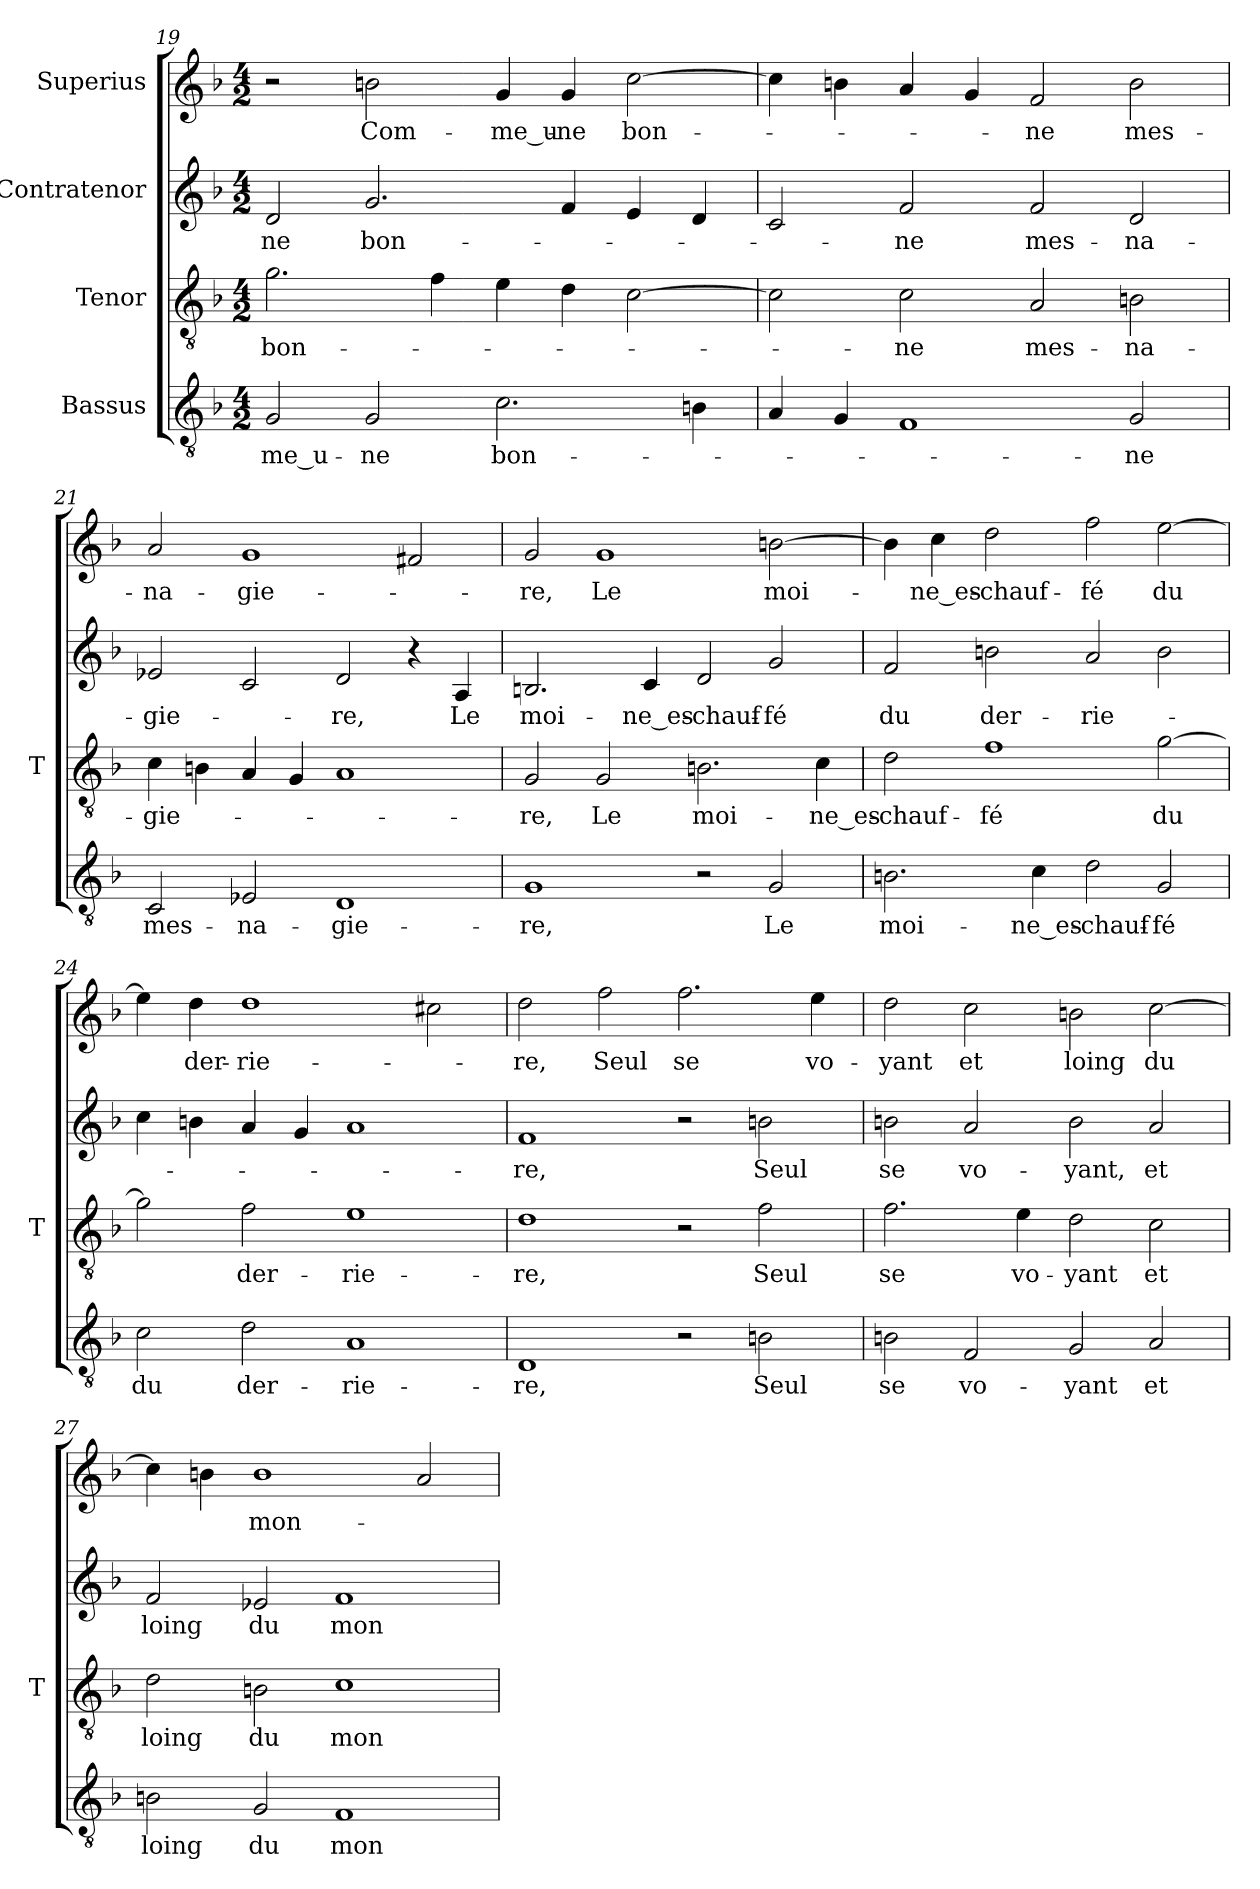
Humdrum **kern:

**kern	**text	**kern	**text	**kern	**text	**kern	**text
*part4	*part4	*part3	*part3	*part2	*part2	*part1	*part1
*staff4	*staff4	*staff3	*staff3	*staff2	*staff2	*staff1	*staff1
*I"Bassus	*	*I"Tenor	*	*I"Contratenor	*	*I"Superius	*
*	*	*I'T	*	*	*	*	*
*clefGv2	*	*clefGv2	*	*clefG2	*	*clefG2	*
*k[b-]	*	*k[b-]	*	*k[b-]	*	*k[b-]	*
*M4/2	*	*M4/2	*	*M4/2	*	*M4/2	*
=19	=19	=19	=19	=19	=19	=19	=19
2G	me_u-	2.g	bon-	2d	-ne	2r	.
2G	-ne	.	.	2.g	bon-	2b	Com-
.	.	4f	.	.	.	.	.
2.c	bon-	4e	.	.	.	4g	me_u-
.	.	4d	.	4f	.	4g	-ne
.	.	[2c	.	4e	.	[2cc	bon-
4B	.	.	.	4d	.	.	.
=20	=20	=20	=20	=20	=20	=20	=20
4A	.	2c]	.	2c	.	4cc]	.
4G	.	.	.	.	.	4b	.
1F	.	2c	-ne	2f	-ne	4a	.
.	.	.	.	.	.	4g	.
.	.	2A	mes-	2f	mes-	2f	-ne
2G	-ne	2Bn	na-	2d	na-	2b	mes-
=21	=21	=21	=21	=21	=21	=21	=21
2C	mes-	4c	gie-	2e-X	gie-	2a	na-
.	.	4Bn	.	.	.	.	.
2E-X	na-	4A	.	2c	.	1g	gie-
.	.	4G	.	.	.	.	.
1D	gie-	1A	.	2d	-re,	.	.
.	.	.	.	4r	.	2f#X	.
.	.	.	.	4A	-Le	.	.
=22	=22	=22	=22	=22	=22	=22	=22
1G	-re,	2G	-re,	2.B	moi-	2g	-re,
.	.	2G	-Le	.	.	1g	-Le
.	.	.	.	4c	ne_es-	.	.
2r	.	2.Bn	moi-	2d	chauf-	.	.
2G	-Le	.	.	2g	-fé	[2b	moi-
.	.	4c	ne_es-	.	.	.	.
=23	=23	=23	=23	=23	=23	=23	=23
2.B	moi-	2d	chauf-	2f	-du	4b]	.
.	.	.	.	.	.	4cc	ne_es-
.	.	1f	-fé	2b	der-	2dd	chauf-
4c	ne_es-	.	.	.	.	.	.
2d	chauf-	.	.	2a	rie-	2ff	-fé
2G	-fé	[2g	-du	2b	.	[2ee	-du
=24	=24	=24	=24	=24	=24	=24	=24
2c	-du	2g]	.	4cc	.	4ee]	.
.	.	.	.	4b	.	4dd	der-
2d	der-	2f	der-	4a	.	1dd	rie-
.	.	.	.	4g	.	.	.
1A	rie-	1e	rie-	1a	.	.	.
.	.	.	.	.	.	2cc#X	.
=25	=25	=25	=25	=25	=25	=25	=25
1D	-re,	1d	-re,	1f	-re,	2dd	-re,
.	.	.	.	.	.	2ff	-Seul
2r	.	2r	.	2r	.	2.ff	-se
2B	-Seul	2f	-Seul	2b	-Seul	.	.
.	.	.	.	.	.	4ee	vo-
=26	=26	=26	=26	=26	=26	=26	=26
2B	-se	2.f	-se	2b	-se	2dd	-yant
2F	vo-	.	.	2a	vo-	2cc	-et
.	.	4e	vo-	.	.	.	.
2G	-yant	2d	-yant	2b	-yant,	2b	-loing
2A	-et	2c	-et	2a	-et	[2cc	-du
=27	=27	=27	=27	=27	=27	=27	=27
2B	-loing	2d	-loing	2f	-loing	4cc]	.
.	.	.	.	.	.	4b	.
2G	-du	2Bn	-du	2e-X	-du	1b	mon-
1F	mon-	1c	mon-	1f	mon-	.	.
.	.	.	.	.	.	2a	.
=	=	=	=	=	=	=	=
*-	*-	*-	*-	*-	*-	*-	*-
